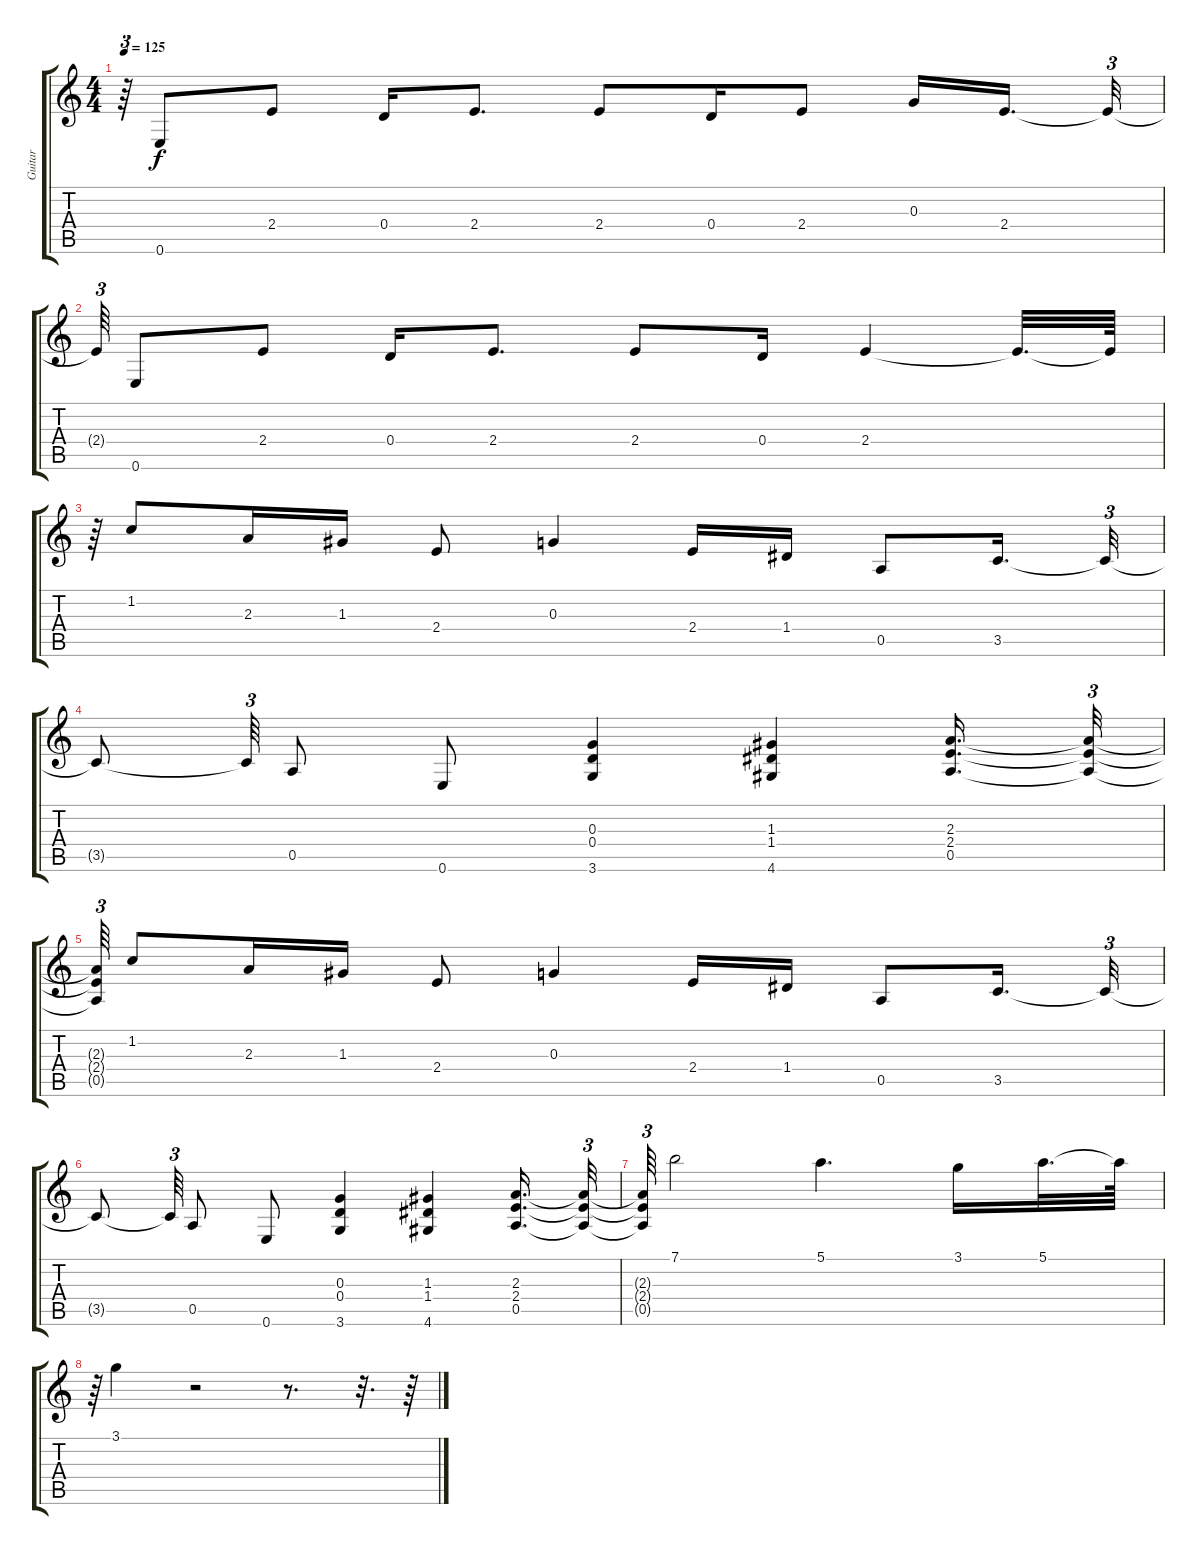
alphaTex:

\track ("Guitar" "Guitar") {instrument distortionguitar}
\staff {score tabs}
\tuning (E4 B3 G3 D3 A2 E2) {hide}
\ts (4 4)
\tempo 125
\clef g2
\ks c
r.64{tu (3 2) dy f} 0.6.8 2.4.8 0.4.16 2.4.8{d} 2.4.8 0.4.16 2.4.8 0.3.16 2.4.16{d beam splitsecondary} 2.4{t}.32{tu (3 2)} |
2.4{t}.64{tu (3 2)} 0.6.8 2.4.8 0.4.16 2.4.8{d} 2.4.8 0.4.16 2.4.4 2.4{t}.32{d} 2.4{t}.64 |
r.64{tu (3 2)} 1.2.8 2.3.16 1.3.16 2.4.8 0.3.4 2.4.16 1.4.16 0.5.8 3.5.16{d} 3.5{t}.32{tu (3 2)} |
3.5{t}.8 3.5{t}.64{tu (3 2)} 0.5.8 0.6.8 (0.3 0.4 3.6).4 (1.3 1.4 4.6).4 (2.3 2.4 0.5).16{d} (2.3{t} 2.4{t} 0.5{t}).32{tu (3 2)} |
(2.3{t} 2.4{t} 0.5{t}).64{tu (3 2)} 1.2.8 2.3.16 1.3.16 2.4.8 0.3.4 2.4.16 1.4.16 0.5.8 3.5.16{d} 3.5{t}.32{tu (3 2)} |
3.5{t}.8 3.5{t}.64{tu (3 2)} 0.5.8 0.6.8 (0.3 0.4 3.6).4 (1.3 1.4 4.6).4 (2.3 2.4 0.5).16{d} (2.3{t} 2.4{t} 0.5{t}).32{tu (3 2)} |
(2.3{t} 2.4{t} 0.5{t}).64{tu (3 2)} 7.1.2 5.1.4{d} 3.1.16 5.1.32{d} 5.1{t}.64 |
r.64{tu (3 2)} 3.1.4 r.2 r.8{d} r.32{d} r.64
